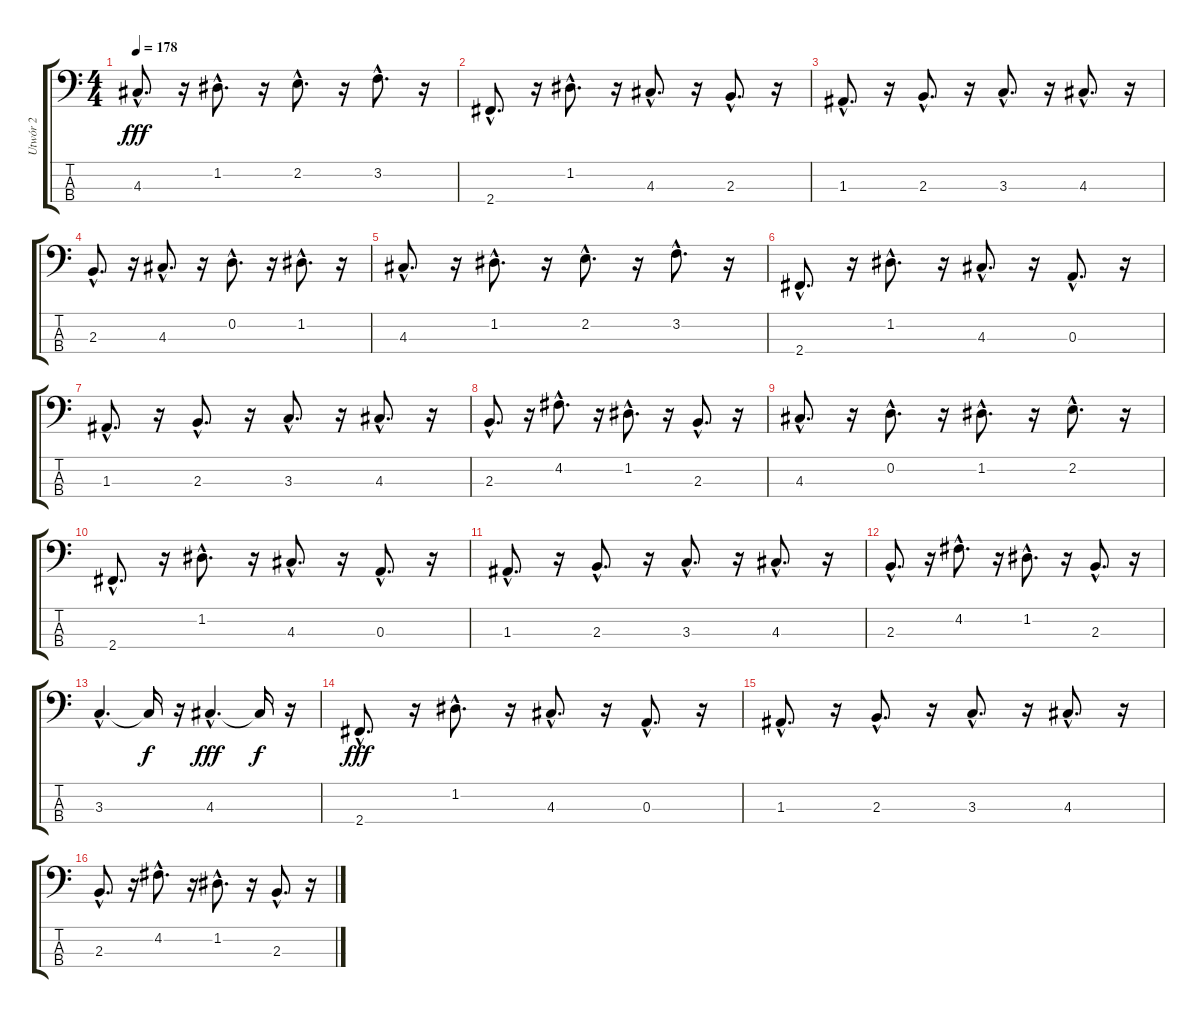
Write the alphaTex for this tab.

\track ("Utwór 2" "Utwór 2") {instrument electricbassfinger}
\staff {score tabs}
\tuning (G2 D2 A1 E1) {hide}
\ts (4 4)
\tempo 178
\clef f4
\ks c
4.3{hac}.8{d dy fff} r.16 1.2{hac}.8{d} r.16 2.2{hac}.8{d} r.16 3.2{hac}.8{d} r.16 |
2.4{hac}.8{d} r.16 1.2{hac}.8{d} r.16 4.3{hac}.8{d} r.16 2.3{hac}.8{d} r.16 |
1.3{hac}.8{d} r.16 2.3{hac}.8{d} r.16 3.3{hac}.8{d} r.16 4.3{hac}.8{d} r.16 |
2.3{hac}.8{d} r.16 4.3{hac}.8{d} r.16 0.2{hac}.8{d} r.16 1.2{hac}.8{d} r.16 |
4.3{hac}.8{d} r.16 1.2{hac}.8{d} r.16 2.2{hac}.8{d} r.16 3.2{hac}.8{d} r.16 |
2.4{hac}.8{d} r.16 1.2{hac}.8{d} r.16 4.3{hac}.8{d} r.16 0.3{hac}.8{d} r.16 |
1.3{hac}.8{d} r.16 2.3{hac}.8{d} r.16 3.3{hac}.8{d} r.16 4.3{hac}.8{d} r.16 |
2.3{hac}.8{d} r.16 4.2{hac}.8{d} r.16 1.2{hac}.8{d} r.16 2.3{hac}.8{d} r.16 |
4.3{hac}.8{d} r.16 0.2{hac}.8{d} r.16 1.2{hac}.8{d} r.16 2.2{hac}.8{d} r.16 |
2.4{hac}.8{d} r.16 1.2{hac}.8{d} r.16 4.3{hac}.8{d} r.16 0.3{hac}.8{d} r.16 |
1.3{hac}.8{d} r.16 2.3{hac}.8{d} r.16 3.3{hac}.8{d} r.16 4.3{hac}.8{d} r.16 |
2.3{hac}.8{d} r.16 4.2{hac}.8{d} r.16 1.2{hac}.8{d} r.16 2.3{hac}.8{d} r.16 |
3.3{hac}.4{d} 3.3{t}.16{dy f} r.16 4.3{hac}.4{d dy fff} 4.3{t}.16{dy f} r.16 |
2.4{hac}.8{d dy fff} r.16 1.2{hac}.8{d} r.16 4.3{hac}.8{d} r.16 0.3{hac}.8{d} r.16 |
1.3{hac}.8{d} r.16 2.3{hac}.8{d} r.16 3.3{hac}.8{d} r.16 4.3{hac}.8{d} r.16 |
2.3{hac}.8{d} r.16 4.2{hac}.8{d} r.16 1.2{hac}.8{d} r.16 2.3{hac}.8{d} r.16
